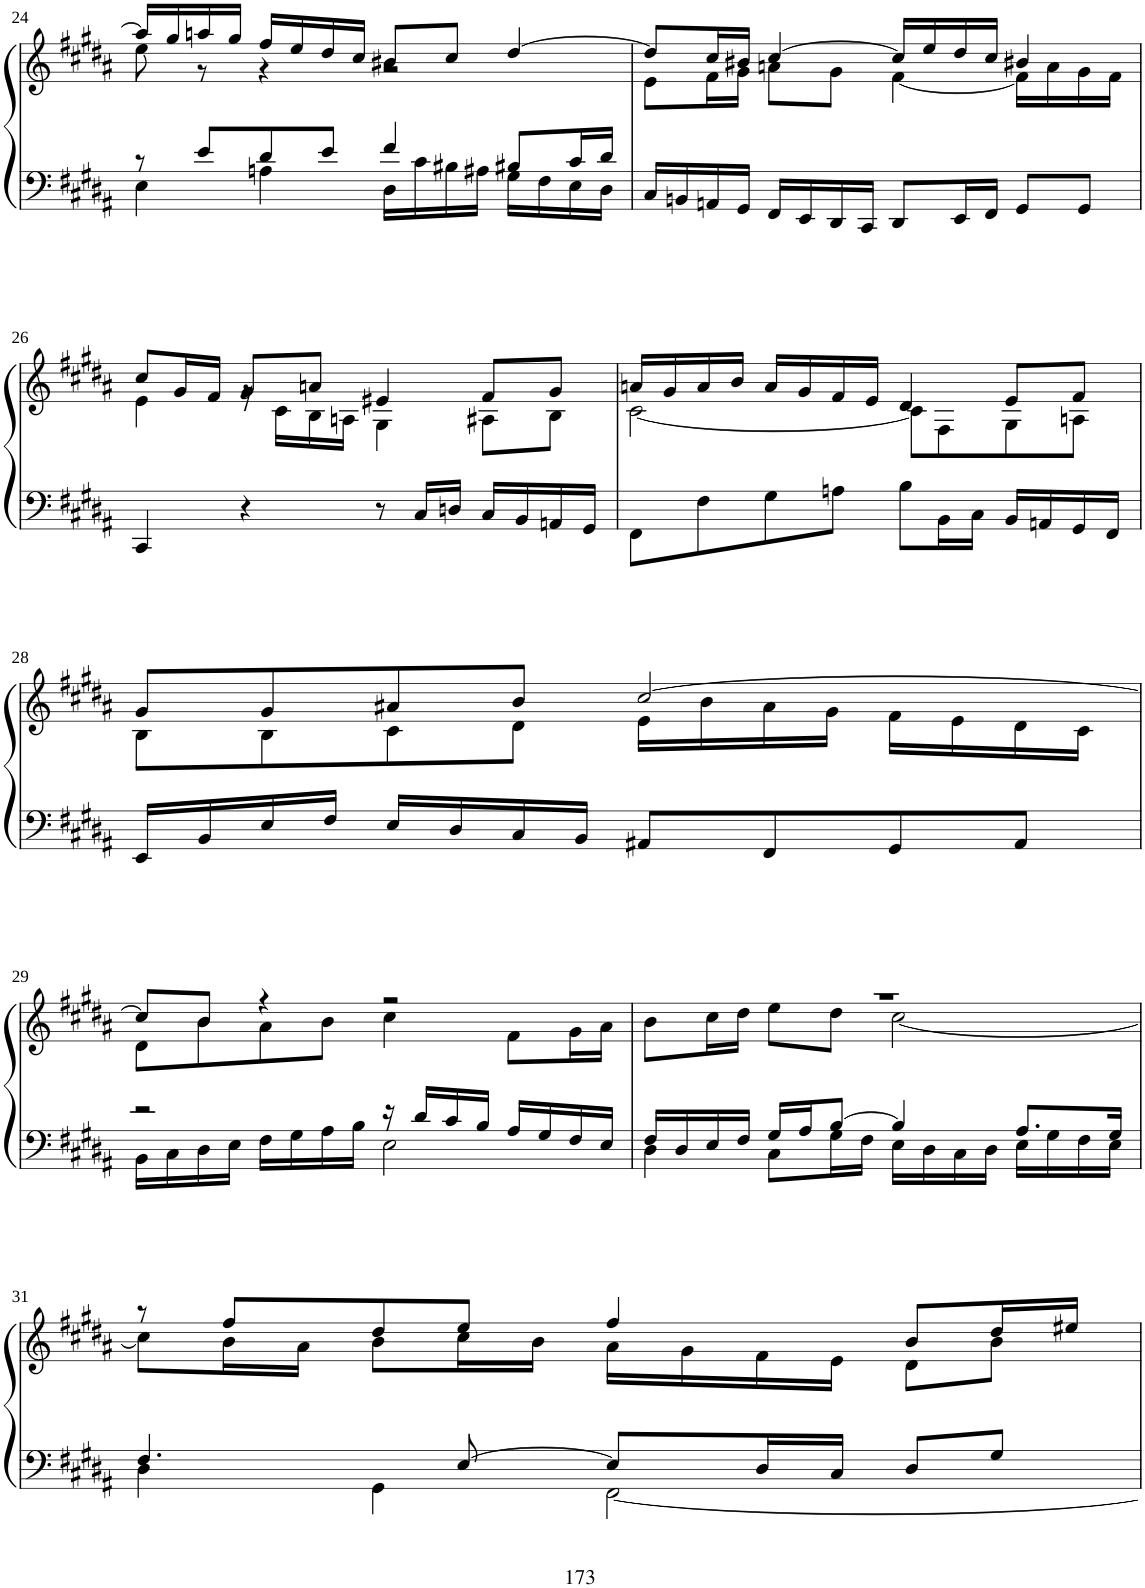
**kern	**kern
*part1	*part1
*staff2	*staff1
*I"Piano	*
*I'Pno	*
!!LO:PB:g=z
*clefF4	*clefG2
*k[f#c#g#d#a#]	*k[f#c#g#d#a#]
*M4/4	*M4/4
*met(c)	*met(c)
=24	=24
*^	*^
8r	4E\	16aa/LL]	8ee\
.	.	16gg#/	.
8e/L	.	16aan/	8r
.	.	16gg#/JJ	.
8d#/	4An\	16ff#/LL	4r
.	.	16ee/	.
8e/J	.	16dd#/	.
.	.	16cc#/JJ	.
4f#/	16D#\LL	8b#X/L	2r
.	16c#\	.	.
.	16B#X\	8cc#/J	.
.	16A#X\JJ	.	.
8B#X/L	16G#\LL	[4dd#/	.
.	16F#\	.	.
16c#/L	16E\	.	.
16d#/JJ	16D#\JJ	.	.
*v	*v	*	*
=25	=25	=25
16C#/LL	8dd#/L]	8e\L
16BBn/	.	.
16AAn/	16cc#/L	16f#\L
16GG#/JJ	16b#X/JJ	16g#\JJ
16FF#/LL	[4cc#/	8an\L
16EE/	.	.
16DD#/	.	8g#\J
16CC#/JJ	.	.
8DD#/L	16cc#/LL]	[4f#\
.	16ee/	.
16EE/L	16dd#/	.
16FF#/JJ	16cc#/JJ	.
8GG#/L	4b#X/	16f#\LL]
.	.	16a\
8GG#/J	.	16g#\
.	.	16f#\JJ
!!LO:LB:g=z	!!
=26	=26	=26
4CC#/	8cc#/L	4e\
.	16g#/L	.
.	16f#/JJ	.
4r	8g#/L	16r
.	.	16c#\LL
.	8an/J	16B\
.	.	16An\JJ
8r	4e#X/	4G#\
16C#/LL	.	.
16Dn/JJ	.	.
16C#/LL	8f#/L	8A#X\L
16BB/	.	.
16AAn/	8g#/J	8B\J
16GG#/JJ	.	.
=27	=27	=27
8FF#\L	16an/LL	[2c#\
.	16g#/	.
8F#\	16a/	.
.	16b/JJ	.
8G#\	16a/LL	.
.	16g#/	.
8An\J	16f#/	.
.	16e/JJ	.
8B\L	4d#/	8c#\L]
16BB\L	.	8F#\
16C#\JJ	.	.
16BB/LL	8e/L	8G#\
16AAn/	.	.
16GG#/	8f#/J	8An\J
16FF#/JJ	.	.
!!LO:LB:g=z	!!
=28	=28	=28
16EE/LL	8g#/L	8B\L
16BB/	.	.
16E/	8g#/	8B\
16F#/JJ	.	.
16E/LL	8a#X/	8c#\
16D#/	.	.
16C#/	8b/J	8d#\J
16BB/JJ	.	.
8AA#X/L	[2cc#/	16e\LL
.	.	16b\
8FF#/	.	16a#\
.	.	16g#\JJ
8GG#/	.	16f#\LL
.	.	16e\
8AA#/J	.	16d#\
.	.	16c#\JJ
!!LO:LB:g=z	!!
=29	=29	=29
*^	*	*
2r	16BB\LL	8cc#/L]	8d#\L
.	16C#\	.	.
.	16D#\	8b/J	8b\
.	16E\JJ	.	.
.	16F#\LL	4r	8a#\
.	16G#\	.	.
.	16A#\	.	8b\J
.	16B\JJ	.	.
16r	2E\	2r	4cc#\
16d#/LL	.	.	.
16c#/	.	.	.
16B/JJ	.	.	.
16A#/LL	.	.	8f#\L
16G#/	.	.	.
16F#/	.	.	16g#\L
16E/JJ	.	.	16a#\JJ
=30	=30	=30	=30
16F#/LL	4D#\	1r	8b\L
16D#/	.	.	.
16E/	.	.	16cc#\L
16F#/JJ	.	.	16dd#\JJ
16G#/LL	8C#\L	.	8ee\L
16A#/J	.	.	.
[8B/J	16G#\L	.	8dd#\J
.	16F#\JJ	.	.
4B/]	16E\LL	.	[2cc#\
.	16D#\	.	.
.	16C#\	.	.
.	16D#\JJ	.	.
8.A#/L	16E\LL	.	.
.	16G#\	.	.
.	16F#\	.	.
16G#/Jk	16E\JJ	.	.
!!LO:LB:g=z	!!
=31	=31	=31	=31
4.F#/	4D#\	8r	8cc#\L]
.	.	8ff#/L	16b\L
.	.	.	16a#\JJ
.	4GG#\	8dd#/	8b\L
[8E/	.	8ee/J	16cc#\L
.	.	.	16b\JJ
8E/L]	[2FF#\	4ff#/	16a#\LL
.	.	.	16g#\
16D#/L	.	.	16f#\
16C#/JJ	.	.	16e\JJ
8D#/L	.	8b/L	8d#\L
8G#/J	.	16dd#/L	8b\J
.	.	16ee#X/JJ	.
*v	*v	*	*
*	*v	*v
=	=
*-	*-
